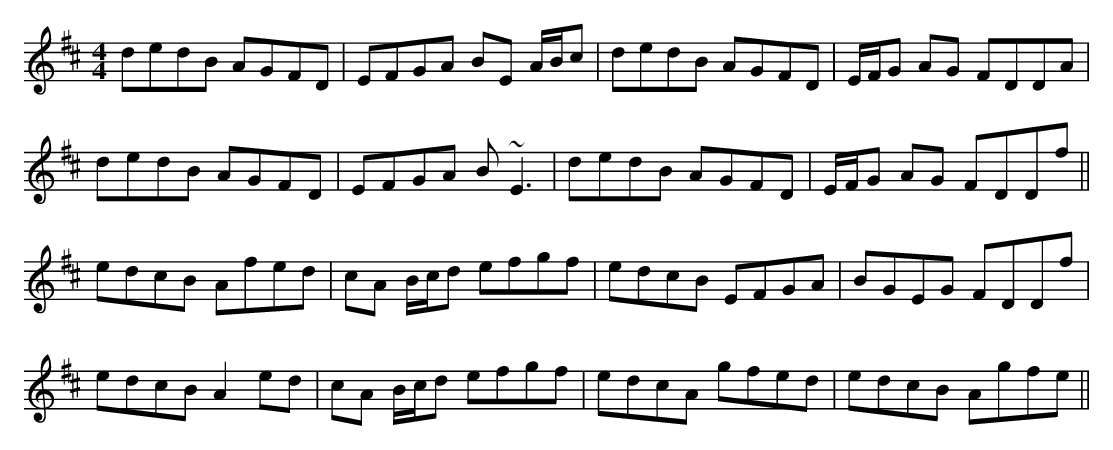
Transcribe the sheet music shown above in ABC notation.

X:1
M:4/4
K:D
dedB AGFD|EFGA BE A/B/c|dedB AGFD|E/F/G AG FDDA|
dedB AGFD|EFGA B~E3|dedB AGFD|E/F/G AG FDDf||
edcB Afed|cA B/c/d efgf|edcB EFGA|BGEG FDDf|
edcB A2 ed|cA B/c/d efgf|edcA gfed|edcB Agfe||
